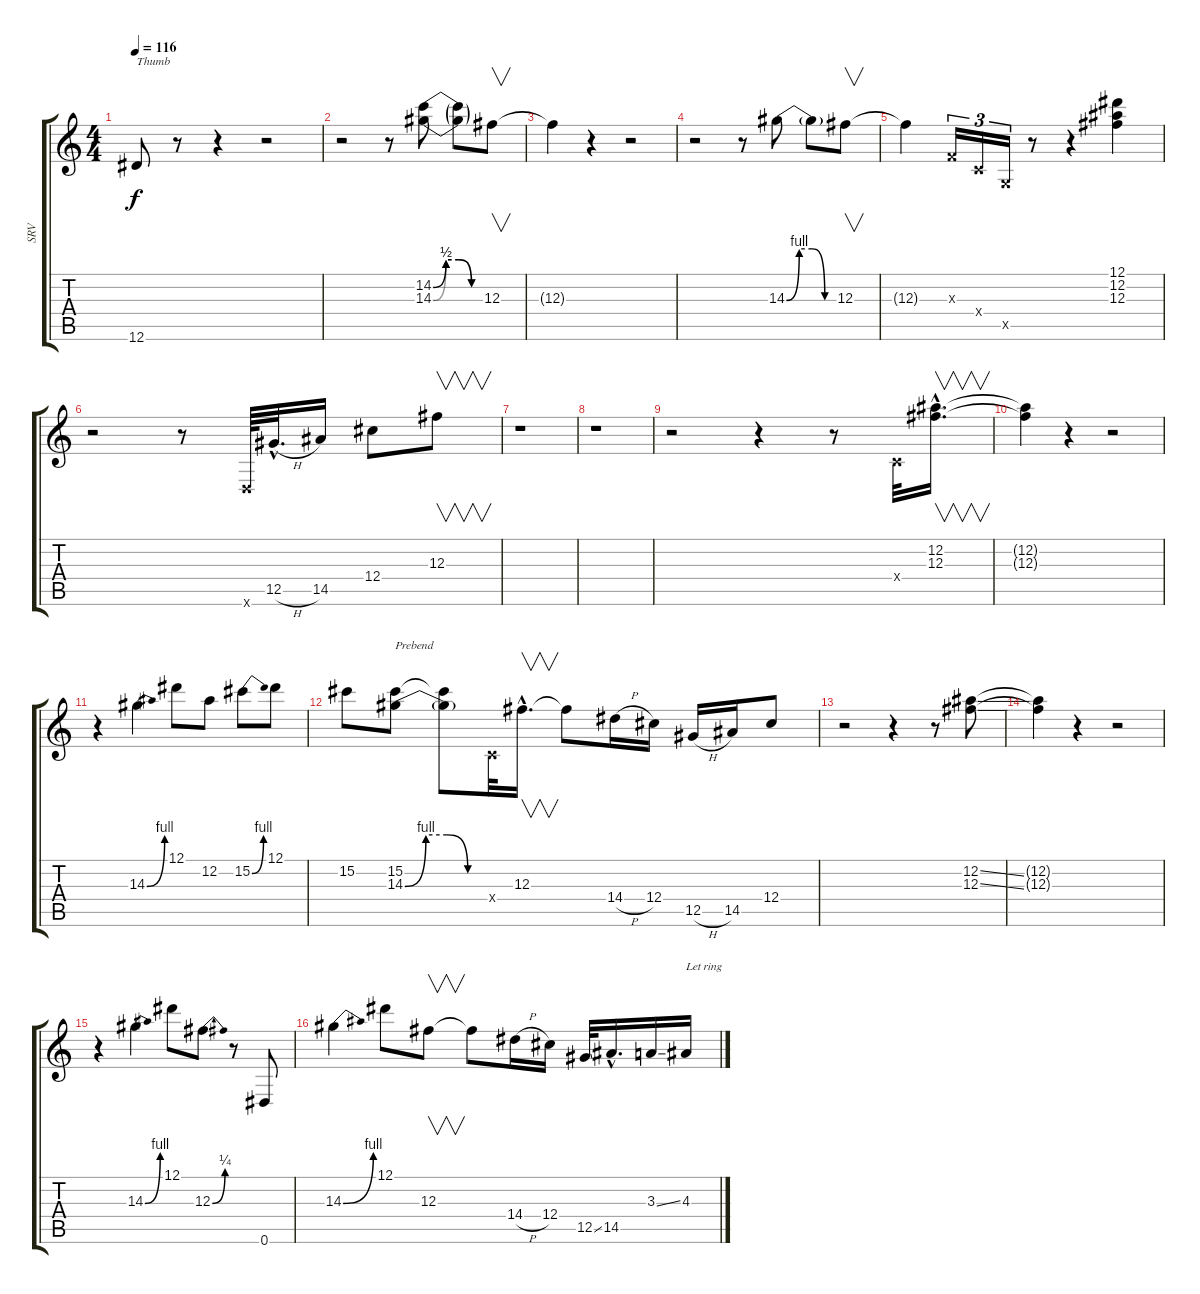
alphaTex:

\track ("SRV" "SRV") {instrument overdrivenguitar}
\staff {score tabs}
\tuning (Eb4 Bb3 Gb3 Db3 Ab2 Eb2) {hide}
\ts (4 4)
\tempo 116
\clef g2
\ks c
12.6.8{txt "Thumb" dy f} r.8 r.4 r.2 |
r.2 r.8 (14.2{be (custom 0 0 15 2 30 2 45 0 60 0)} 14.3{be (custom 0 0 15 2 30 2 45 0 60 0)}).8 (14.2{t} 14.3{t}).8 12.3.8{v} |
12.3{t}.4 r.4 r.2 |
r.2 r.8 14.3{be (custom 0 0 15 4 30 4 45 0 60 0)}.8 14.3{t}.8 12.3.8{v} |
12.3{t}.4 -1.3{x}.16{tu (3 2)} -1.4{x}.16{tu (3 2)} -1.5{x}.16{tu (3 2)} r.8 r.4 (12.1 12.2 12.3).4 |
r.2 r.8 -1.6{x}.64 12.5{h hac}.32{d} 14.5.16 12.4.8 12.3.8{v} |
r.1 |
r.1 |
r.2 r.4 r.8 -1.4{x}.32 (12.2{hac} 12.3{hac}).16{v d} |
(12.2{t} 12.3{t}).4 r.4 r.2 |
r.4 14.3{be (bend 0 0 60 4)}.4 12.1.8 12.2.8 15.2{be (bend 0 0 60 4)}.8 12.1.8 |
15.2.8 (15.2 14.3{be (custom 0 0 15 4 30 4 45 0 60 0)}).8{txt "Prebend"} (15.2{t} 14.3{t}).8 -1.4{x}.32 12.3{hac}.16{v d} 12.3{t}.8 14.4{h}.16 12.4.16 12.5{h}.16 14.5.16 12.4.8 |
r.2 r.4 r.8 (12.2{ss} 12.3{ss}).8 |
(12.2{t} 12.3{t}).4 r.4 r.2 |
r.4 14.3{be (bend 0 0 60 4)}.4 12.1.8 12.3{be (bend 0 0 60 1)}.8 r.8 0.6.8 |
14.3{be (bend 0 0 60 4)}.4 12.1.8 12.3.8{v} 12.3{t}.8 14.4{h}.16 12.4.16 12.5{ss}.32 14.5{hac}.16{d} 3.3{ss}.16 4.3.16{txt "Let ring"}
